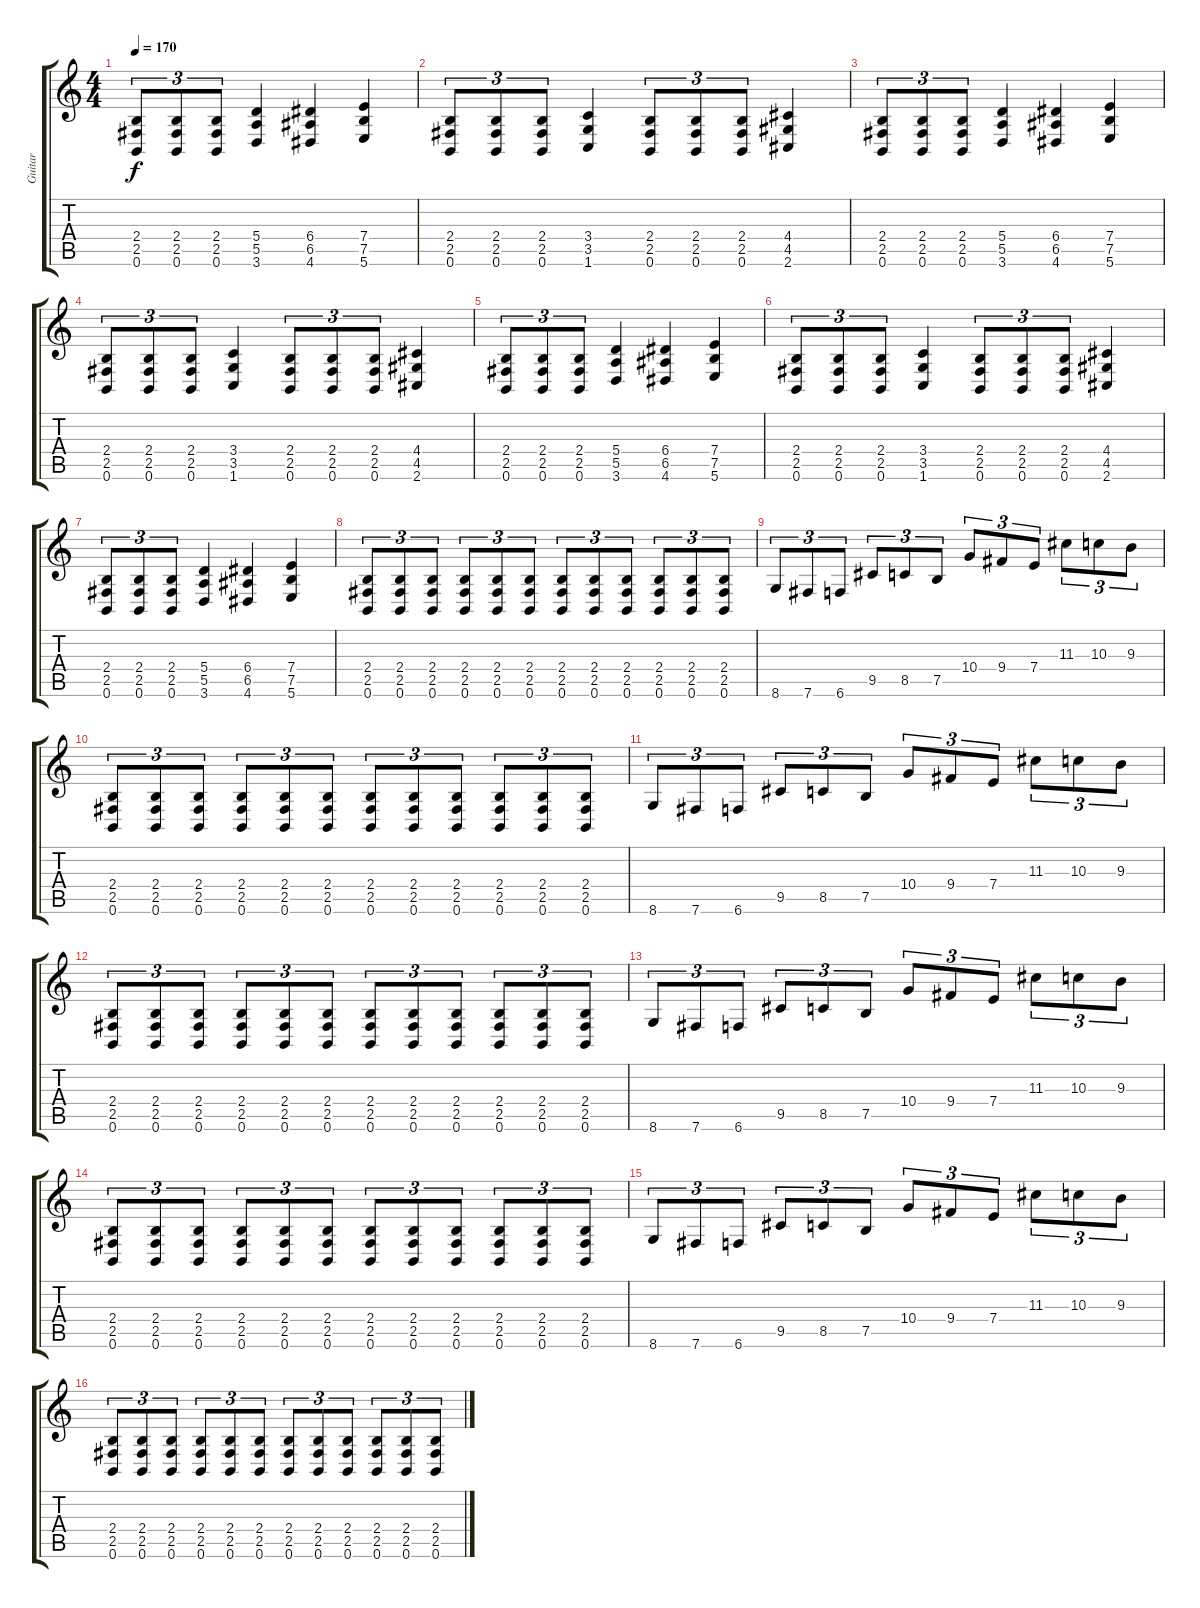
\track ("Guitar" "Guitar") {instrument distortionguitar}
\staff {score tabs}
\tuning (B3 Gb3 D3 A2 E2 B1) {hide}
\ts (4 4)
\tempo 170
\clef g2
\ks c
(2.4 2.5 0.6).8{tu (3 2) dy f} (2.4 2.5 0.6).8{tu (3 2)} (2.4 2.5 0.6).8{tu (3 2)} (5.4 5.5 3.6).4 (6.4 6.5 4.6).4 (7.4 7.5 5.6).4 |
(2.4 2.5 0.6).8{tu (3 2)} (2.4 2.5 0.6).8{tu (3 2)} (2.4 2.5 0.6).8{tu (3 2)} (3.4 3.5 1.6).4 (2.4 2.5 0.6).8{tu (3 2)} (2.4 2.5 0.6).8{tu (3 2)} (2.4 2.5 0.6).8{tu (3 2)} (4.4 4.5 2.6).4 |
(2.4 2.5 0.6).8{tu (3 2)} (2.4 2.5 0.6).8{tu (3 2)} (2.4 2.5 0.6).8{tu (3 2)} (5.4 5.5 3.6).4 (6.4 6.5 4.6).4 (7.4 7.5 5.6).4 |
(2.4 2.5 0.6).8{tu (3 2)} (2.4 2.5 0.6).8{tu (3 2)} (2.4 2.5 0.6).8{tu (3 2)} (3.4 3.5 1.6).4 (2.4 2.5 0.6).8{tu (3 2)} (2.4 2.5 0.6).8{tu (3 2)} (2.4 2.5 0.6).8{tu (3 2)} (4.4 4.5 2.6).4 |
(2.4 2.5 0.6).8{tu (3 2)} (2.4 2.5 0.6).8{tu (3 2)} (2.4 2.5 0.6).8{tu (3 2)} (5.4 5.5 3.6).4 (6.4 6.5 4.6).4 (7.4 7.5 5.6).4 |
(2.4 2.5 0.6).8{tu (3 2)} (2.4 2.5 0.6).8{tu (3 2)} (2.4 2.5 0.6).8{tu (3 2)} (3.4 3.5 1.6).4 (2.4 2.5 0.6).8{tu (3 2)} (2.4 2.5 0.6).8{tu (3 2)} (2.4 2.5 0.6).8{tu (3 2)} (4.4 4.5 2.6).4 |
(2.4 2.5 0.6).8{tu (3 2)} (2.4 2.5 0.6).8{tu (3 2)} (2.4 2.5 0.6).8{tu (3 2)} (5.4 5.5 3.6).4 (6.4 6.5 4.6).4 (7.4 7.5 5.6).4 |
(2.4 2.5 0.6).8{tu (3 2)} (2.4 2.5 0.6).8{tu (3 2)} (2.4 2.5 0.6).8{tu (3 2)} (2.4 2.5 0.6).8{tu (3 2)} (2.4 2.5 0.6).8{tu (3 2)} (2.4 2.5 0.6).8{tu (3 2)} (2.4 2.5 0.6).8{tu (3 2)} (2.4 2.5 0.6).8{tu (3 2)} (2.4 2.5 0.6).8{tu (3 2)} (2.4 2.5 0.6).8{tu (3 2)} (2.4 2.5 0.6).8{tu (3 2)} (2.4 2.5 0.6).8{tu (3 2)} |
8.6.8{tu (3 2)} 7.6.8{tu (3 2)} 6.6.8{tu (3 2)} 9.5.8{tu (3 2)} 8.5.8{tu (3 2)} 7.5.8{tu (3 2)} 10.4.8{tu (3 2)} 9.4.8{tu (3 2)} 7.4.8{tu (3 2)} 11.3.8{tu (3 2)} 10.3.8{tu (3 2)} 9.3.8{tu (3 2)} |
(2.4 2.5 0.6).8{tu (3 2)} (2.4 2.5 0.6).8{tu (3 2)} (2.4 2.5 0.6).8{tu (3 2)} (2.4 2.5 0.6).8{tu (3 2)} (2.4 2.5 0.6).8{tu (3 2)} (2.4 2.5 0.6).8{tu (3 2)} (2.4 2.5 0.6).8{tu (3 2)} (2.4 2.5 0.6).8{tu (3 2)} (2.4 2.5 0.6).8{tu (3 2)} (2.4 2.5 0.6).8{tu (3 2)} (2.4 2.5 0.6).8{tu (3 2)} (2.4 2.5 0.6).8{tu (3 2)} |
8.6.8{tu (3 2)} 7.6.8{tu (3 2)} 6.6.8{tu (3 2)} 9.5.8{tu (3 2)} 8.5.8{tu (3 2)} 7.5.8{tu (3 2)} 10.4.8{tu (3 2)} 9.4.8{tu (3 2)} 7.4.8{tu (3 2)} 11.3.8{tu (3 2)} 10.3.8{tu (3 2)} 9.3.8{tu (3 2)} |
(2.4 2.5 0.6).8{tu (3 2)} (2.4 2.5 0.6).8{tu (3 2)} (2.4 2.5 0.6).8{tu (3 2)} (2.4 2.5 0.6).8{tu (3 2)} (2.4 2.5 0.6).8{tu (3 2)} (2.4 2.5 0.6).8{tu (3 2)} (2.4 2.5 0.6).8{tu (3 2)} (2.4 2.5 0.6).8{tu (3 2)} (2.4 2.5 0.6).8{tu (3 2)} (2.4 2.5 0.6).8{tu (3 2)} (2.4 2.5 0.6).8{tu (3 2)} (2.4 2.5 0.6).8{tu (3 2)} |
8.6.8{tu (3 2)} 7.6.8{tu (3 2)} 6.6.8{tu (3 2)} 9.5.8{tu (3 2)} 8.5.8{tu (3 2)} 7.5.8{tu (3 2)} 10.4.8{tu (3 2)} 9.4.8{tu (3 2)} 7.4.8{tu (3 2)} 11.3.8{tu (3 2)} 10.3.8{tu (3 2)} 9.3.8{tu (3 2)} |
(2.4 2.5 0.6).8{tu (3 2)} (2.4 2.5 0.6).8{tu (3 2)} (2.4 2.5 0.6).8{tu (3 2)} (2.4 2.5 0.6).8{tu (3 2)} (2.4 2.5 0.6).8{tu (3 2)} (2.4 2.5 0.6).8{tu (3 2)} (2.4 2.5 0.6).8{tu (3 2)} (2.4 2.5 0.6).8{tu (3 2)} (2.4 2.5 0.6).8{tu (3 2)} (2.4 2.5 0.6).8{tu (3 2)} (2.4 2.5 0.6).8{tu (3 2)} (2.4 2.5 0.6).8{tu (3 2)} |
8.6.8{tu (3 2)} 7.6.8{tu (3 2)} 6.6.8{tu (3 2)} 9.5.8{tu (3 2)} 8.5.8{tu (3 2)} 7.5.8{tu (3 2)} 10.4.8{tu (3 2)} 9.4.8{tu (3 2)} 7.4.8{tu (3 2)} 11.3.8{tu (3 2)} 10.3.8{tu (3 2)} 9.3.8{tu (3 2)} |
(2.4 2.5 0.6).8{tu (3 2)} (2.4 2.5 0.6).8{tu (3 2)} (2.4 2.5 0.6).8{tu (3 2)} (2.4 2.5 0.6).8{tu (3 2)} (2.4 2.5 0.6).8{tu (3 2)} (2.4 2.5 0.6).8{tu (3 2)} (2.4 2.5 0.6).8{tu (3 2)} (2.4 2.5 0.6).8{tu (3 2)} (2.4 2.5 0.6).8{tu (3 2)} (2.4 2.5 0.6).8{tu (3 2)} (2.4 2.5 0.6).8{tu (3 2)} (2.4 2.5 0.6).8{tu (3 2)}
